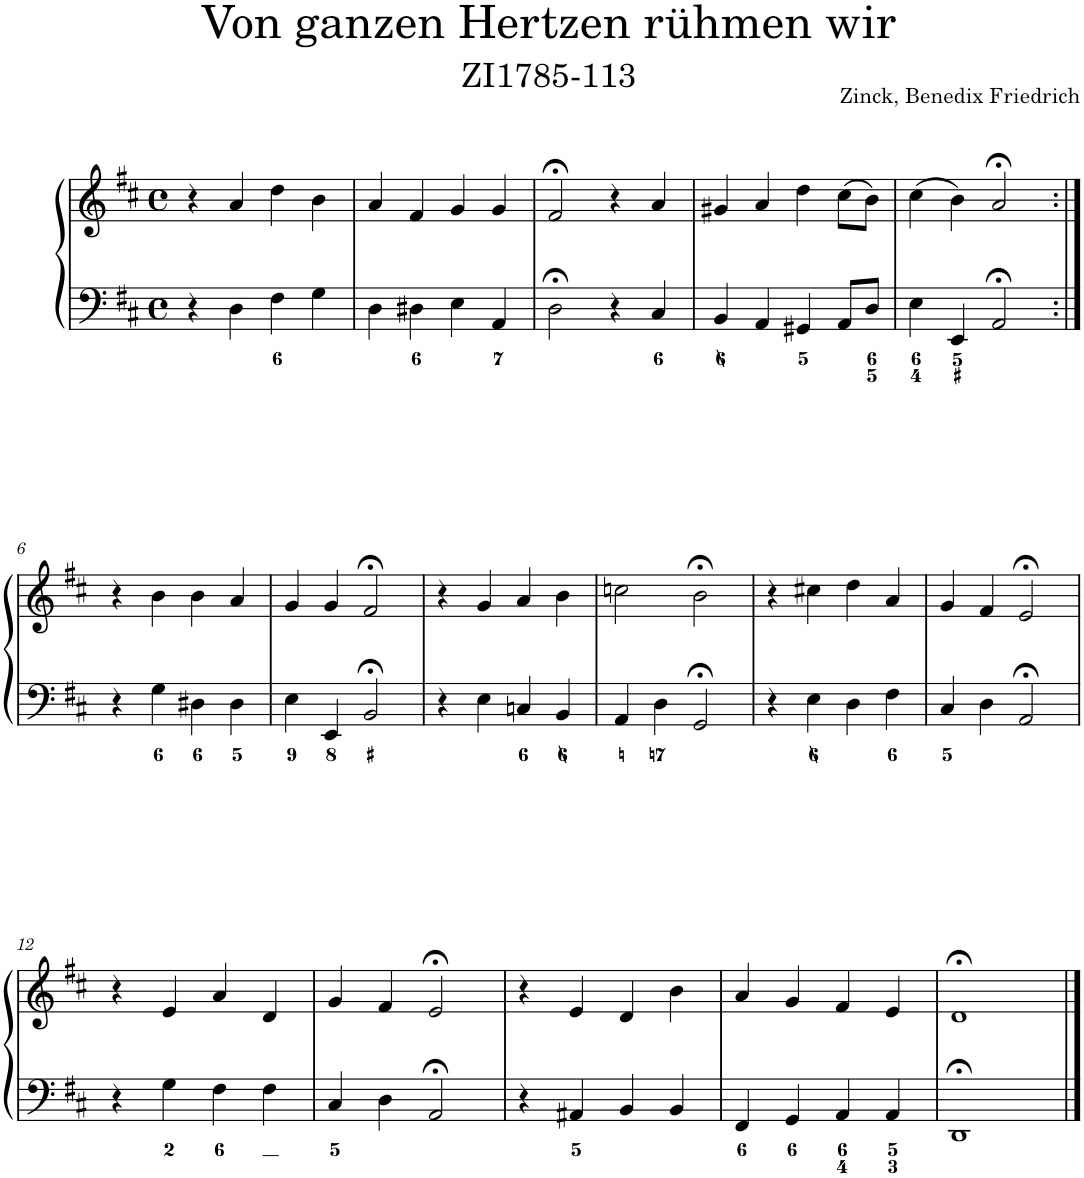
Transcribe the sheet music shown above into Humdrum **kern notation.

**kern	**kern
*part1	*part1
*staff2	*staff1
*I"Piano	*
*I'Pno.	*
*clefF4	*clefG2
*k[f#c#]	*k[f#c#]
*M4/4	*M4/4
*met(c)	*met(c)
=1	=1
4r	4r
4D\	4a/
4F#\	4dd\
4G\	4b\
=2	=2
4D\	4a/
4D#X\	4f#/
4E\	4g/
4AA/	4g/
=3	=3
2D;<\	2f#;</
4r	4r
4C#/	4a/
=4	=4
4BB/	4g#X/
4AA/	4a/
4GG#X/	4dd\
8AA/L	(8cc#\L
8D/J	8b\J)
=5	=5
4E\	(4cc#\
4EE/	4b\)
2AA;</	2a;</
!!LO:LB:g=z
=6:|!	=6:|!
4r	4r
4G\	4b\
4D#X\	4b\
4D#\	4a/
=7	=7
4E\	4g/
4EE/	4g/
2BB;</	2f#;</
=8	=8
4r	4r
4E\	4g/
4Cn/	4a/
4BB/	4b\
=9	=9
4AA/	2ccn\
4D\	.
2GG;</	2b;<\
=10	=10
4r	4r
4E\	4cc#X\
4D\	4dd\
4F#\	4a/
=11	=11
4C#/	4g/
4D\	4f#/
2AA;</	2e;</
!!LO:LB:g=z
=12	=12
4r	4r
4G\	4e/
4F#\	4a/
4F#\	4d/
=13	=13
4C#/	4g/
4D\	4f#/
2AA;</	2e;</
=14	=14
4r	4r
4AA#X/	4e/
4BB/	4d/
4BB/	4b\
=15	=15
4FF#/	4a/
4GG/	4g/
4AA/	4f#/
4AA/	4e/
=16	=16
1DD;<	1d;<
==	==
*-	*-
